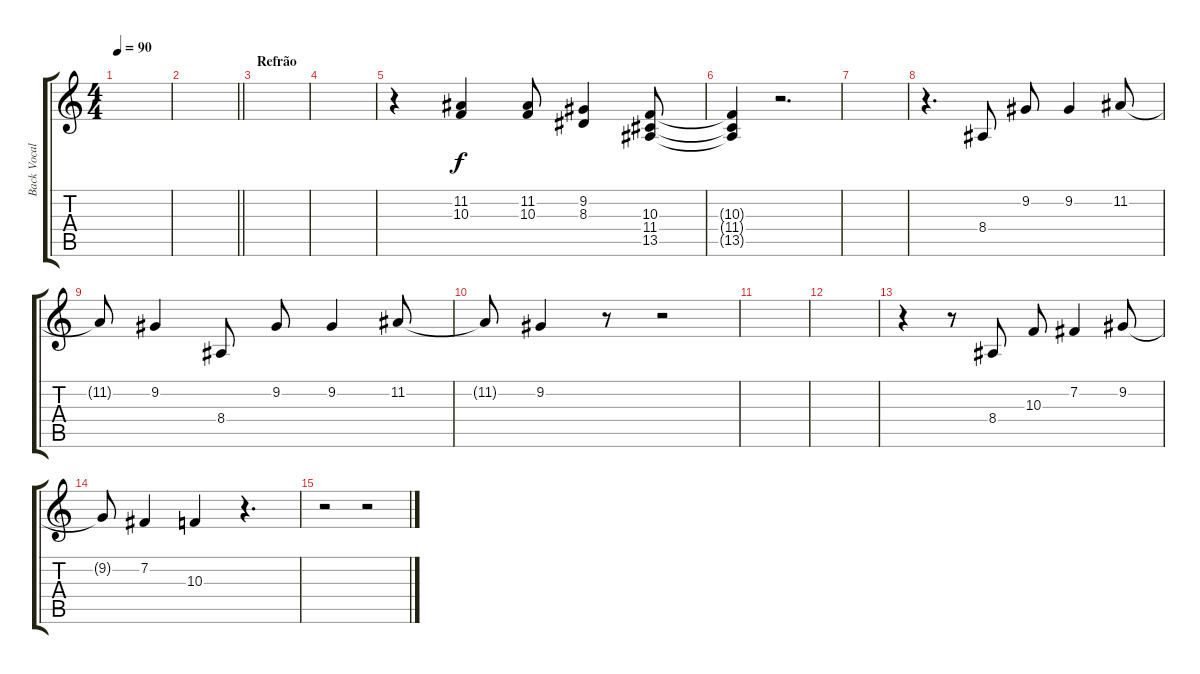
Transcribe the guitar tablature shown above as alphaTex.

\track ("Back Vocal" "Back Vocal") {instrument choiraahs}
\staff {score tabs}
\tuning (E4 B3 G3 D3 A2 E2) {hide}
\ts (4 4)
\tempo 90
\clef g2
\ks c
|
\barLineRight lightlight
|
\section ("" "Refrão")
|
|
r.4 (11.2 10.3).4 (11.2 10.3).8 (9.2 8.3).4 (10.3 11.4 13.5).8 |
(10.3{t} 11.4{t} 13.5{t}).4 r.2{d} |
|
r.4{d} 8.4.8 9.2.8 9.2.4 11.2.8 |
11.2{t}.8 9.2.4 8.4.8 9.2.8 9.2.4 11.2.8 |
11.2{t}.8 9.2.4 r.8 r.2 |
|
|
r.4 r.8 8.4.8 10.3.8 7.2.4 9.2.8 |
9.2{t}.8 7.2.4 10.3.4 r.4{d} |
r.2 r.2
